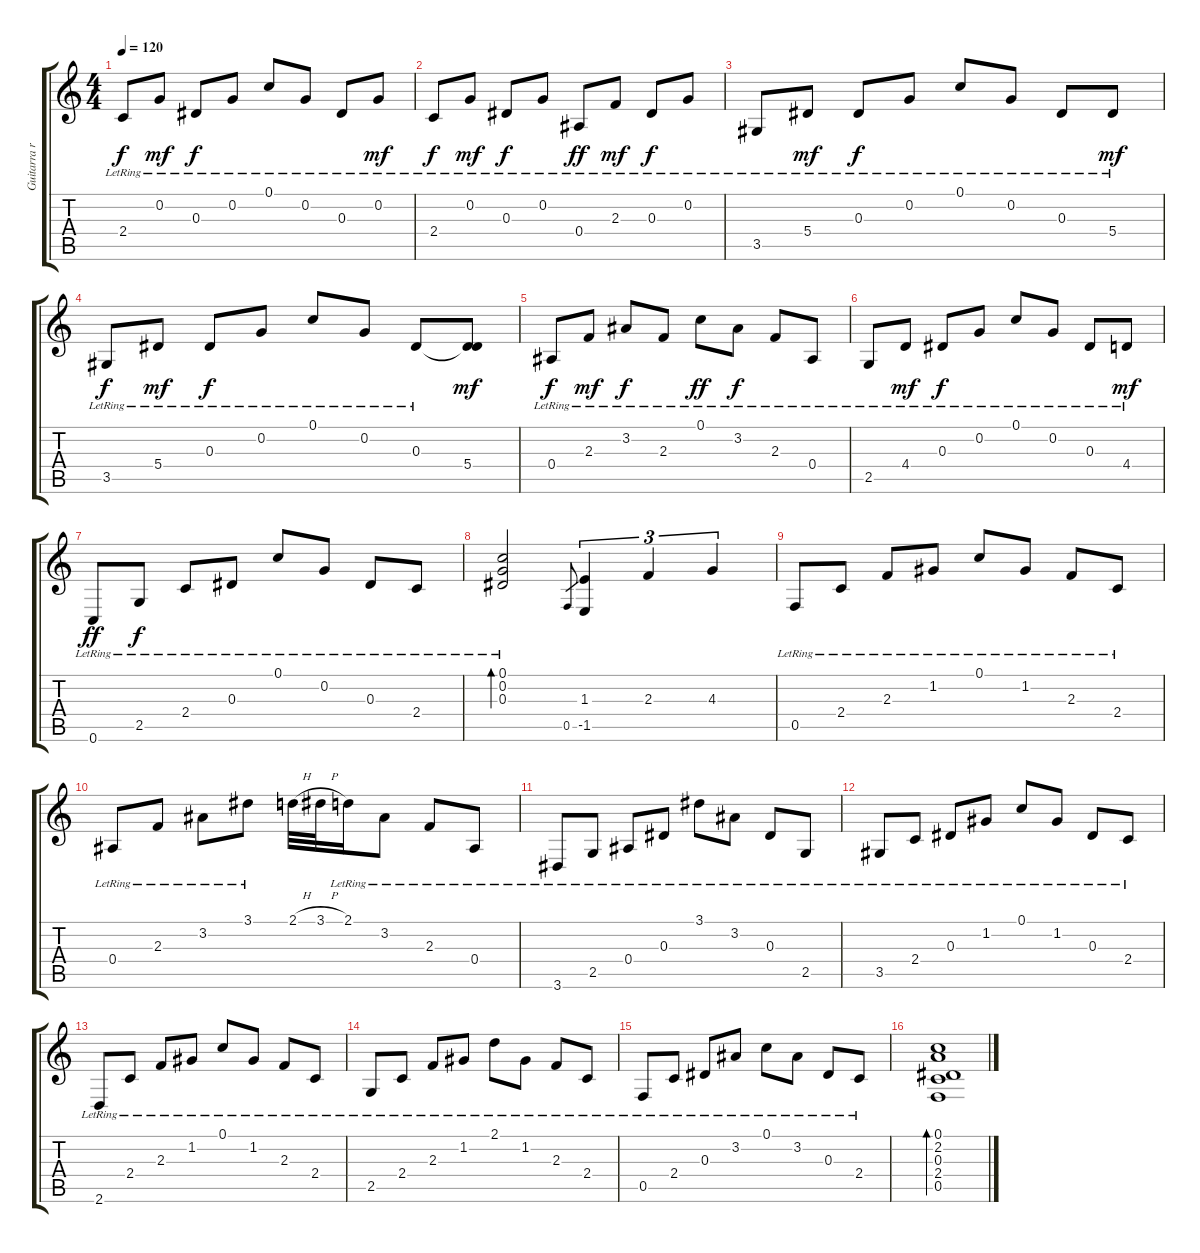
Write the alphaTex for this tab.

\track ("Guitarra rítmica" "Guitarra r") {instrument electricguitarclean}
\staff {score tabs}
\tuning (C4 G3 Eb3 Bb2 F2 C2) {hide}
\ts (4 4)
\tempo 120
\clef g2
\ks c
2.4{lr}.8{dy f} 0.2{lr}.8{dy mf} 0.3{lr}.8{dy f} 0.2{lr}.8 0.1{lr}.8 0.2{lr}.8 0.3{lr}.8 0.2{lr}.8{dy mf} |
2.4{lr}.8{dy f} 0.2{lr}.8{dy mf} 0.3{lr}.8{dy f} 0.2{lr}.8 0.4{lr}.8{dy ff} 2.3{lr}.8{dy mf} 0.3{lr}.8{dy f} 0.2{lr}.8 |
3.5{lr}.8 5.4{lr}.8{dy mf} 0.3{lr}.8{dy f} 0.2{lr}.8 0.1{lr}.8 0.2{lr}.8 0.3{lr}.8 5.4{lr}.8{dy mf} |
3.5{lr}.8{dy f} 5.4{lr}.8{dy mf} 0.3{lr}.8{dy f} 0.2{lr}.8 0.1{lr}.8 0.2{lr}.8 0.3{lr}.8 (0.3{t} 5.4).8{dy mf} |
0.4{lr}.8{dy f} 2.3{lr}.8{dy mf} 3.2{lr}.8{dy f} 2.3{lr}.8 0.1{lr}.8{dy ff} 3.2{lr}.8{dy f} 2.3{lr}.8 0.4{lr}.8 |
2.5{lr}.8 4.4{lr}.8{dy mf} 0.3{lr}.8{dy f} 0.2{lr}.8 0.1{lr}.8 0.2{lr}.8 0.3{lr}.8 4.4{lr}.8{dy mf} |
0.6{lr}.8{dy ff} 2.5{lr}.8{dy f} 2.4{lr}.8 0.3{lr}.8 0.1{lr}.8 0.2{lr}.8 0.3{lr}.8 2.4{lr}.8 |
(0.1{lr} 0.2 0.3).2{bd 240} 0.5.8{gr} (1.3 -1.5).4{tu (3 2)} 2.3.4{tu (3 2)} 4.3.4{tu (3 2)} |
0.5{lr}.8 2.4{lr}.8 2.3{lr}.8 1.2{lr}.8 0.1{lr}.8 1.2{lr}.8 2.3{lr}.8 2.4{lr}.8 |
0.4{lr}.8 2.3{lr}.8 3.2{lr}.8 3.1{lr}.8 2.1{h}.32 3.1{h}.32 2.1{lr}.16 3.2{lr}.8 2.3{lr}.8 0.4{lr}.8 |
3.6{lr}.8 2.5{lr}.8 0.4{lr}.8 0.3{lr}.8 3.1{lr}.8 3.2{lr}.8 0.3{lr}.8 2.5{lr}.8 |
3.5{lr}.8 2.4{lr}.8 0.3{lr}.8 1.2{lr}.8 0.1{lr}.8 1.2{lr}.8 0.3{lr}.8 2.4{lr}.8 |
2.6{lr}.8 2.4{lr}.8 2.3{lr}.8 1.2{lr}.8 0.1{lr}.8 1.2{lr}.8 2.3{lr}.8 2.4{lr}.8 |
2.5{lr}.8 2.4{lr}.8 2.3{lr}.8 1.2{lr}.8 2.1{lr}.8 1.2{lr}.8 2.3{lr}.8 2.4{lr}.8 |
0.5{lr}.8 2.4{lr}.8 0.3{lr}.8 3.2{lr}.8 0.1{lr}.8 3.2{lr}.8 0.3{lr}.8 2.4{lr}.8 |
(0.1 2.2 0.3 2.4 0.5).1{bd 120}
